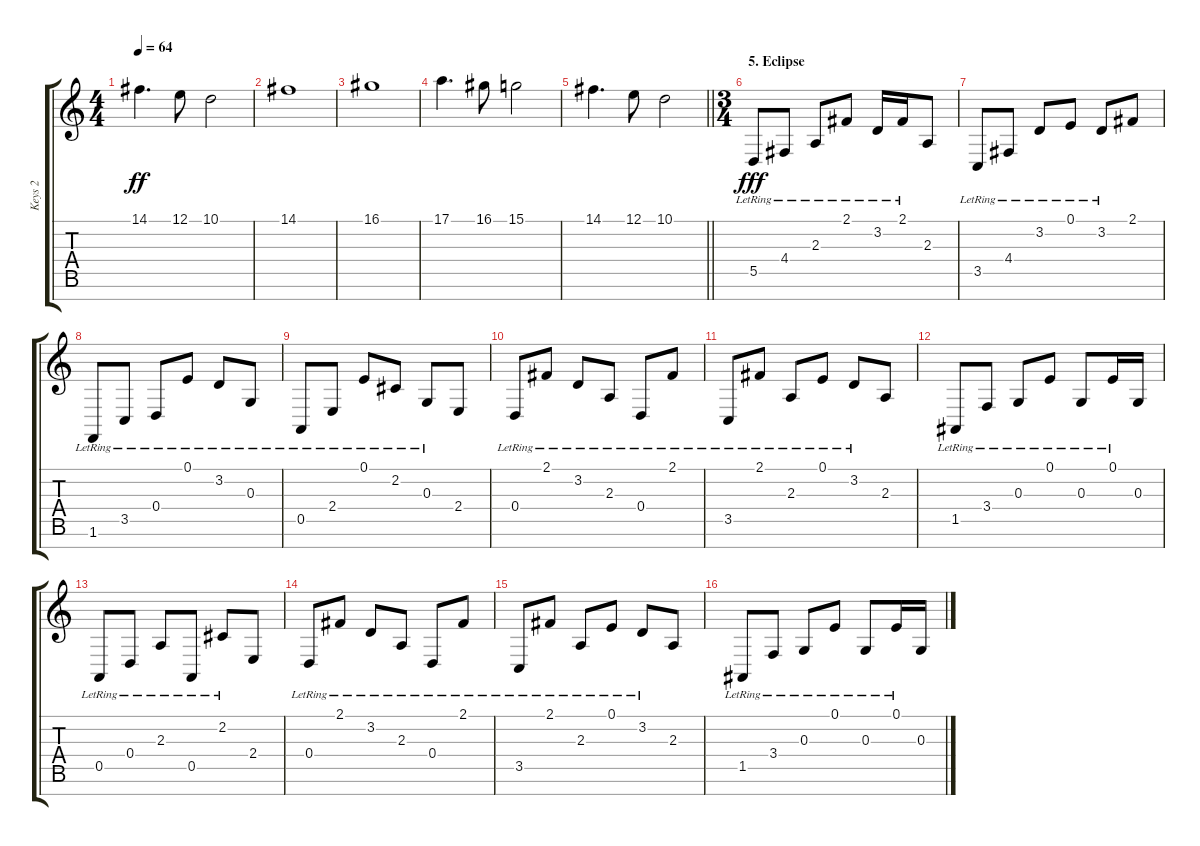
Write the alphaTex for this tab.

\track ("Keys 2" "Keys 2") {instrument electricgrandpiano}
\staff {score tabs}
\tuning (E4 B3 G3 D3 A2 E2 B1) {hide}
\ts (4 4)
\tempo 64
\clef g2
\ks c
14.1.4{d dy ff} 12.1.8 10.1.2 |
14.1.1 |
16.1.1 |
17.1.4{d} 16.1.8 15.1.2 |
\barLineRight lightlight
14.1.4{d} 12.1.8 10.1.2 |
\ts (3 4)
\section ("" "5. Eclipse")
5.5{lr}.8{dy fff instrument electricpiano2} 4.4{lr}.8 2.3{lr}.8 2.1{lr}.8 3.2{lr}.16 2.1{lr}.16 2.3.8 |
3.5{lr}.8 4.4{lr}.8 3.2{lr}.8 0.1{lr}.8 3.2{lr}.8 2.1.8 |
1.6{lr}.8 3.5{lr}.8 0.4{lr}.8 0.1{lr}.8 3.2{lr}.8 0.3{lr}.8 |
0.5{lr}.8 2.4{lr}.8 0.1{lr}.8 2.2{lr}.8 0.3{lr}.8 2.4.8 |
0.4{lr}.8 2.1{lr}.8 3.2{lr}.8 2.3{lr}.8 0.4{lr}.8 2.1{lr}.8 |
3.5{lr}.8 2.1{lr}.8 2.3{lr}.8 0.1{lr}.8 3.2{lr}.8 2.3.8 |
1.5{lr}.8 3.4{lr}.8 0.3{lr}.8 0.1{lr}.8 0.3{lr}.8 0.1{lr}.16 0.3.16 |
0.5{lr}.8 0.4{lr}.8 2.3{lr}.8 0.5{lr}.8 2.2{lr}.8 2.4.8 |
0.4{lr}.8 2.1{lr}.8 3.2{lr}.8 2.3{lr}.8 0.4{lr}.8 2.1{lr}.8 |
3.5{lr}.8 2.1{lr}.8 2.3{lr}.8 0.1{lr}.8 3.2{lr}.8 2.3.8 |
1.5{lr}.8 3.4{lr}.8 0.3{lr}.8 0.1{lr}.8 0.3{lr}.8 0.1{lr}.16 0.3.16
